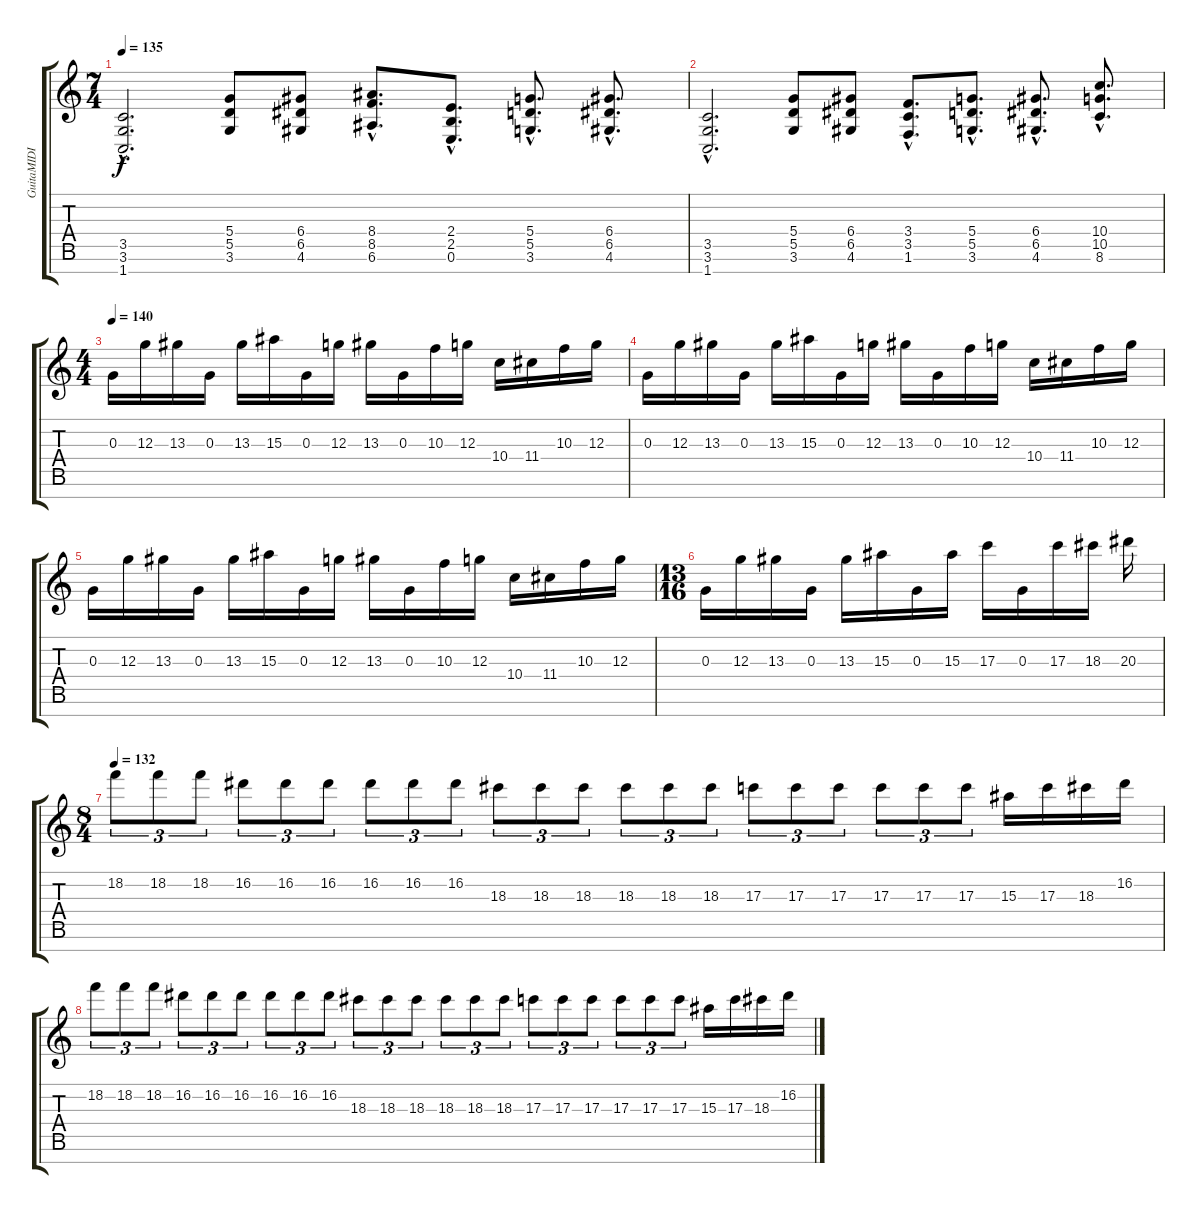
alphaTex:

\track ("GuitaMIDI" "GuitaMIDI") {instrument distortionguitar}
\staff {score tabs}
\tuning (E4 B3 G3 D3 A2 E2 B1) {hide}
\ts (7 4)
\tempo 135
\clef g2
\ks c
(3.5{hac} 3.6{hac} 1.7{hac}).2{d dy f} (5.4 5.5 3.6).8 (6.4 6.5 4.6).8 (8.4{hac} 8.5{hac} 6.6{hac}).8{d} (2.4{hac} 2.5{hac} 0.6{hac}).8{d} (5.4{hac} 5.5{hac} 3.6{hac}).8{d} (6.4{hac} 6.5{hac} 4.6{hac}).8{d} |
(3.5{hac} 3.6{hac} 1.7{hac}).2{d} (5.4 5.5 3.6).8 (6.4 6.5 4.6).8 (3.4{hac} 3.5{hac} 1.6{hac}).8{d} (5.4{hac} 5.5{hac} 3.6{hac}).8{d} (6.4{hac} 6.5{hac} 4.6{hac}).8{d} (10.4{hac} 10.5{hac} 8.6{hac}).8{d} |
\ts (4 4)
\tempo 140
0.3.16 12.3.16 13.3.16 0.3.16 13.3.16 15.3.16 0.3.16 12.3.16 13.3.16 0.3.16 10.3.16 12.3.16 10.4.16 11.4.16 10.3.16 12.3.16 |
0.3.16 12.3.16 13.3.16 0.3.16 13.3.16 15.3.16 0.3.16 12.3.16 13.3.16 0.3.16 10.3.16 12.3.16 10.4.16 11.4.16 10.3.16 12.3.16 |
0.3.16 12.3.16 13.3.16 0.3.16 13.3.16 15.3.16 0.3.16 12.3.16 13.3.16 0.3.16 10.3.16 12.3.16 10.4.16 11.4.16 10.3.16 12.3.16 |
\ts (13 16)
0.3.16 12.3.16 13.3.16 0.3.16 13.3.16 15.3.16 0.3.16 15.3.16 17.3.16 0.3.16 17.3.16 18.3.16 20.3.16 |
\ts (8 4)
\tempo 132
18.2.8{tu (3 2)} 18.2.8{tu (3 2)} 18.2.8{tu (3 2)} 16.2.8{tu (3 2)} 16.2.8{tu (3 2)} 16.2.8{tu (3 2)} 16.2.8{tu (3 2)} 16.2.8{tu (3 2)} 16.2.8{tu (3 2)} 18.3.8{tu (3 2)} 18.3.8{tu (3 2)} 18.3.8{tu (3 2)} 18.3.8{tu (3 2)} 18.3.8{tu (3 2)} 18.3.8{tu (3 2)} 17.3.8{tu (3 2)} 17.3.8{tu (3 2)} 17.3.8{tu (3 2)} 17.3.8{tu (3 2)} 17.3.8{tu (3 2)} 17.3.8{tu (3 2)} 15.3.16 17.3.16 18.3.16 16.2.16 |
18.2.8{tu (3 2)} 18.2.8{tu (3 2)} 18.2.8{tu (3 2)} 16.2.8{tu (3 2)} 16.2.8{tu (3 2)} 16.2.8{tu (3 2)} 16.2.8{tu (3 2)} 16.2.8{tu (3 2)} 16.2.8{tu (3 2)} 18.3.8{tu (3 2)} 18.3.8{tu (3 2)} 18.3.8{tu (3 2)} 18.3.8{tu (3 2)} 18.3.8{tu (3 2)} 18.3.8{tu (3 2)} 17.3.8{tu (3 2)} 17.3.8{tu (3 2)} 17.3.8{tu (3 2)} 17.3.8{tu (3 2)} 17.3.8{tu (3 2)} 17.3.8{tu (3 2)} 15.3.16 17.3.16 18.3.16 16.2.16
